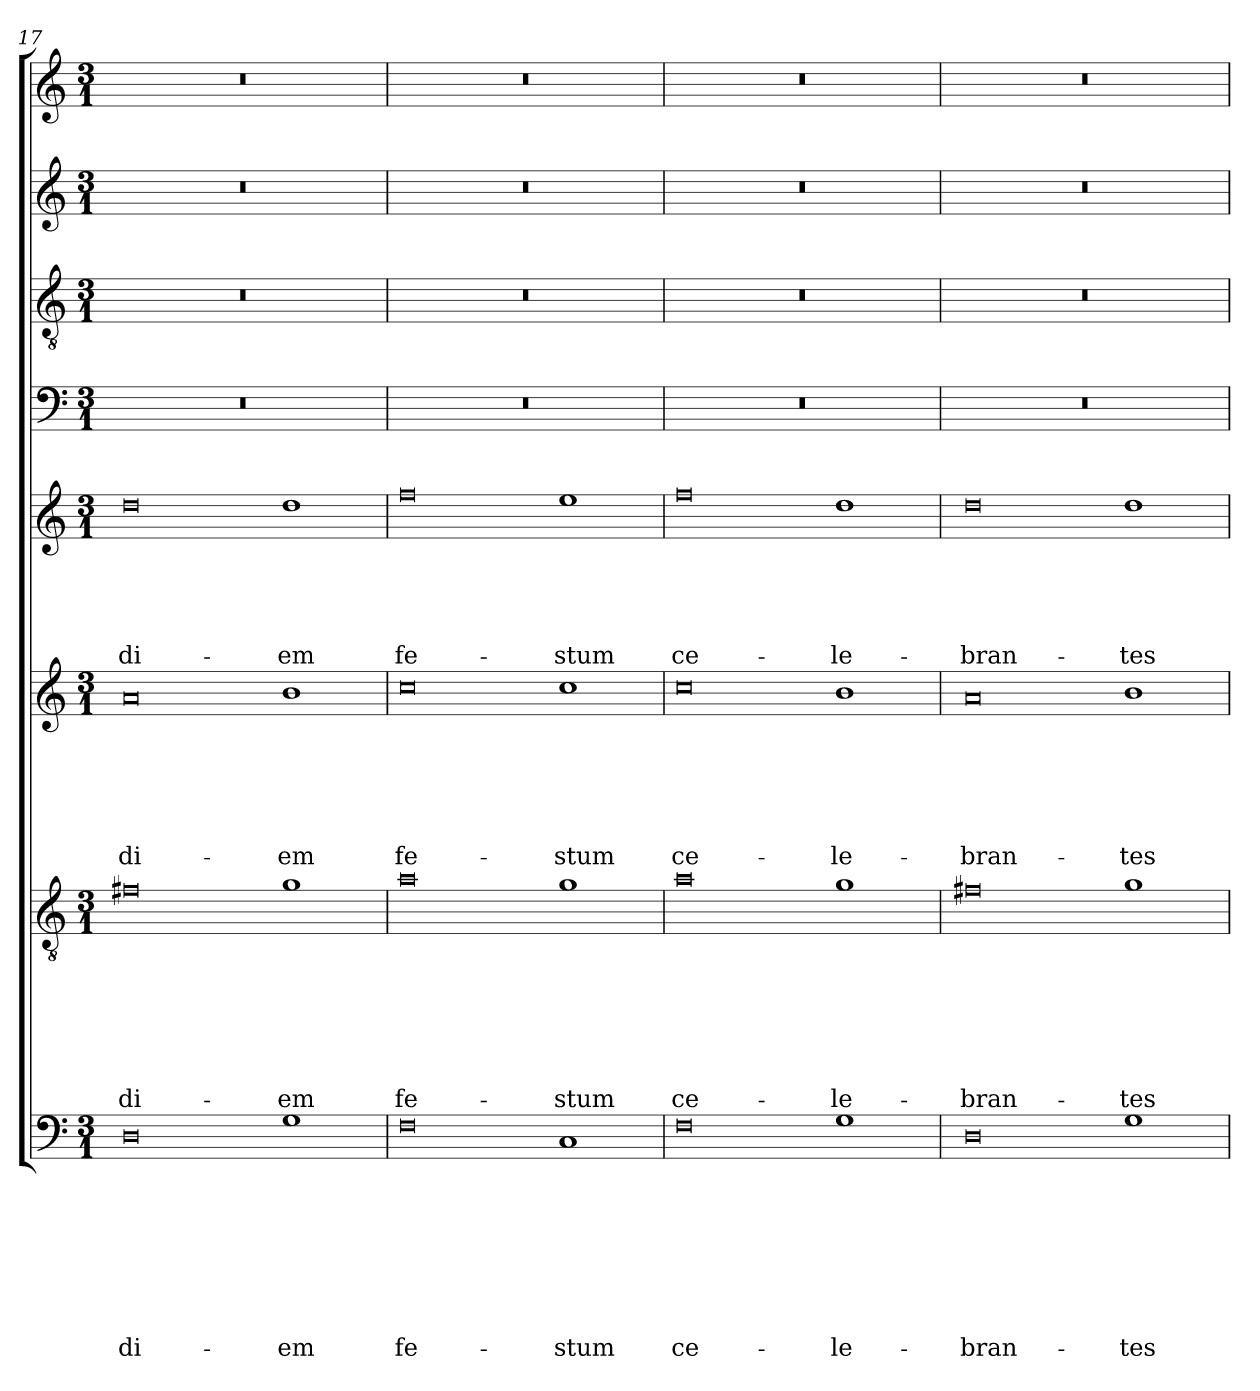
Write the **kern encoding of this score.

**kern	**text	**text	**text	**text	**text	**text	**text	**text	**kern	**text	**text	**text	**text	**text	**text	**text	**kern	**text	**text	**text	**text	**text	**text	**kern	**text	**text	**text	**text	**text	**kern	**kern	**kern	**kern
*part8	*part8	*part8	*part8	*part8	*part8	*part8	*part8	*part8	*part7	*part7	*part7	*part7	*part7	*part7	*part7	*part7	*part6	*part6	*part6	*part6	*part6	*part6	*part6	*part5	*part5	*part5	*part5	*part5	*part5	*part4	*part3	*part2	*part1
*staff8	*staff8	*staff8	*staff8	*staff8	*staff8	*staff8	*staff8	*staff8	*staff7	*staff7	*staff7	*staff7	*staff7	*staff7	*staff7	*staff7	*staff6	*staff6	*staff6	*staff6	*staff6	*staff6	*staff6	*staff5	*staff5	*staff5	*staff5	*staff5	*staff5	*staff4	*staff3	*staff2	*staff1
*clefF4	*	*	*	*	*	*	*	*	*clefGv2	*	*	*	*	*	*	*	*clefG2	*	*	*	*	*	*	*clefG2	*	*	*	*	*	*clefF4	*clefGv2	*clefG2	*clefG2
*k[]	*	*	*	*	*	*	*	*	*k[]	*	*	*	*	*	*	*	*k[]	*	*	*	*	*	*	*k[]	*	*	*	*	*	*k[]	*k[]	*k[]	*k[]
*C:	*	*	*	*	*	*	*	*	*C:	*	*	*	*	*	*	*	*C:	*	*	*	*	*	*	*C:	*	*	*	*	*	*C:	*C:	*C:	*C:
*M3/1	*	*	*	*	*	*	*	*	*M3/1	*	*	*	*	*	*	*	*M3/1	*	*	*	*	*	*	*M3/1	*	*	*	*	*	*M3/1	*M3/1	*M3/1	*M3/1
=17	=17	=17	=17	=17	=17	=17	=17	=17	=17	=17	=17	=17	=17	=17	=17	=17	=17	=17	=17	=17	=17	=17	=17	=17	=17	=17	=17	=17	=17	=17	=17	=17	=17
!	!	!	!	!	!	!	!	!LO:LY:b	!	!	!	!	!	!	!	!LO:LY:b	!	!	!	!	!	!	!LO:LY:b	!	!	!	!	!	!LO:LY:b	!	!	!	!
0D	.	.	.	.	.	.	.	di-	0f#X	.	.	.	.	.	.	di-	0a	.	.	.	.	.	di-	0dd	.	.	.	.	di-	0.r	0.r	0.r	0.r
!	!	!	!	!	!	!	!	!LO:LY:b	!	!	!	!	!	!	!	!LO:LY:b	!	!	!	!	!	!	!LO:LY:b	!	!	!	!	!	!LO:LY:b	!	!	!	!
1G	.	.	.	.	.	.	.	-em	1g	.	.	.	.	.	.	-em	1b	.	.	.	.	.	-em	1dd	.	.	.	.	-em	.	.	.	.
=18	=18	=18	=18	=18	=18	=18	=18	=18	=18	=18	=18	=18	=18	=18	=18	=18	=18	=18	=18	=18	=18	=18	=18	=18	=18	=18	=18	=18	=18	=18	=18	=18	=18
!	!	!	!	!	!	!	!	!LO:LY:b	!	!	!	!	!	!	!	!LO:LY:b	!	!	!	!	!	!	!LO:LY:b	!	!	!	!	!	!LO:LY:b	!	!	!	!
0F	.	.	.	.	.	.	.	fe-	0a	.	.	.	.	.	.	fe-	0cc	.	.	.	.	.	fe-	0ff	.	.	.	.	fe-	0.r	0.r	0.r	0.r
!	!	!	!	!	!	!	!	!LO:LY:b	!	!	!	!	!	!	!	!LO:LY:b	!	!	!	!	!	!	!LO:LY:b	!	!	!	!	!	!LO:LY:b	!	!	!	!
1C	.	.	.	.	.	.	.	-stum	1g	.	.	.	.	.	.	-stum	1cc	.	.	.	.	.	-stum	1ee	.	.	.	.	-stum	.	.	.	.
=19	=19	=19	=19	=19	=19	=19	=19	=19	=19	=19	=19	=19	=19	=19	=19	=19	=19	=19	=19	=19	=19	=19	=19	=19	=19	=19	=19	=19	=19	=19	=19	=19	=19
!	!	!	!	!	!	!	!	!LO:LY:b	!	!	!	!	!	!	!	!LO:LY:b	!	!	!	!	!	!	!LO:LY:b	!	!	!	!	!	!LO:LY:b	!	!	!	!
0F	.	.	.	.	.	.	.	ce-	0a	.	.	.	.	.	.	ce-	0cc	.	.	.	.	.	ce-	0ff	.	.	.	.	ce-	0.r	0.r	0.r	0.r
!	!	!	!	!	!	!	!	!LO:LY:b	!	!	!	!	!	!	!	!LO:LY:b	!	!	!	!	!	!	!LO:LY:b	!	!	!	!	!	!LO:LY:b	!	!	!	!
1G	.	.	.	.	.	.	.	-le-	1g	.	.	.	.	.	.	-le-	1b	.	.	.	.	.	-le-	1dd	.	.	.	.	-le-	.	.	.	.
=20	=20	=20	=20	=20	=20	=20	=20	=20	=20	=20	=20	=20	=20	=20	=20	=20	=20	=20	=20	=20	=20	=20	=20	=20	=20	=20	=20	=20	=20	=20	=20	=20	=20
!	!	!	!	!	!	!	!	!LO:LY:b	!	!	!	!	!	!	!	!LO:LY:b	!	!	!	!	!	!	!LO:LY:b	!	!	!	!	!	!LO:LY:b	!	!	!	!
0D	.	.	.	.	.	.	.	-bran-	0f#X	.	.	.	.	.	.	-bran-	0a	.	.	.	.	.	-bran-	0dd	.	.	.	.	-bran-	0.r	0.r	0.r	0.r
!	!	!	!	!	!	!	!	!LO:LY:b	!	!	!	!	!	!	!	!LO:LY:b	!	!	!	!	!	!	!LO:LY:b	!	!	!	!	!	!LO:LY:b	!	!	!	!
1G	.	.	.	.	.	.	.	-tes	1g	.	.	.	.	.	.	-tes	1b	.	.	.	.	.	-tes	1dd	.	.	.	.	-tes	.	.	.	.
=	=	=	=	=	=	=	=	=	=	=	=	=	=	=	=	=	=	=	=	=	=	=	=	=	=	=	=	=	=	=	=	=	=
*-	*-	*-	*-	*-	*-	*-	*-	*-	*-	*-	*-	*-	*-	*-	*-	*-	*-	*-	*-	*-	*-	*-	*-	*-	*-	*-	*-	*-	*-	*-	*-	*-	*-
